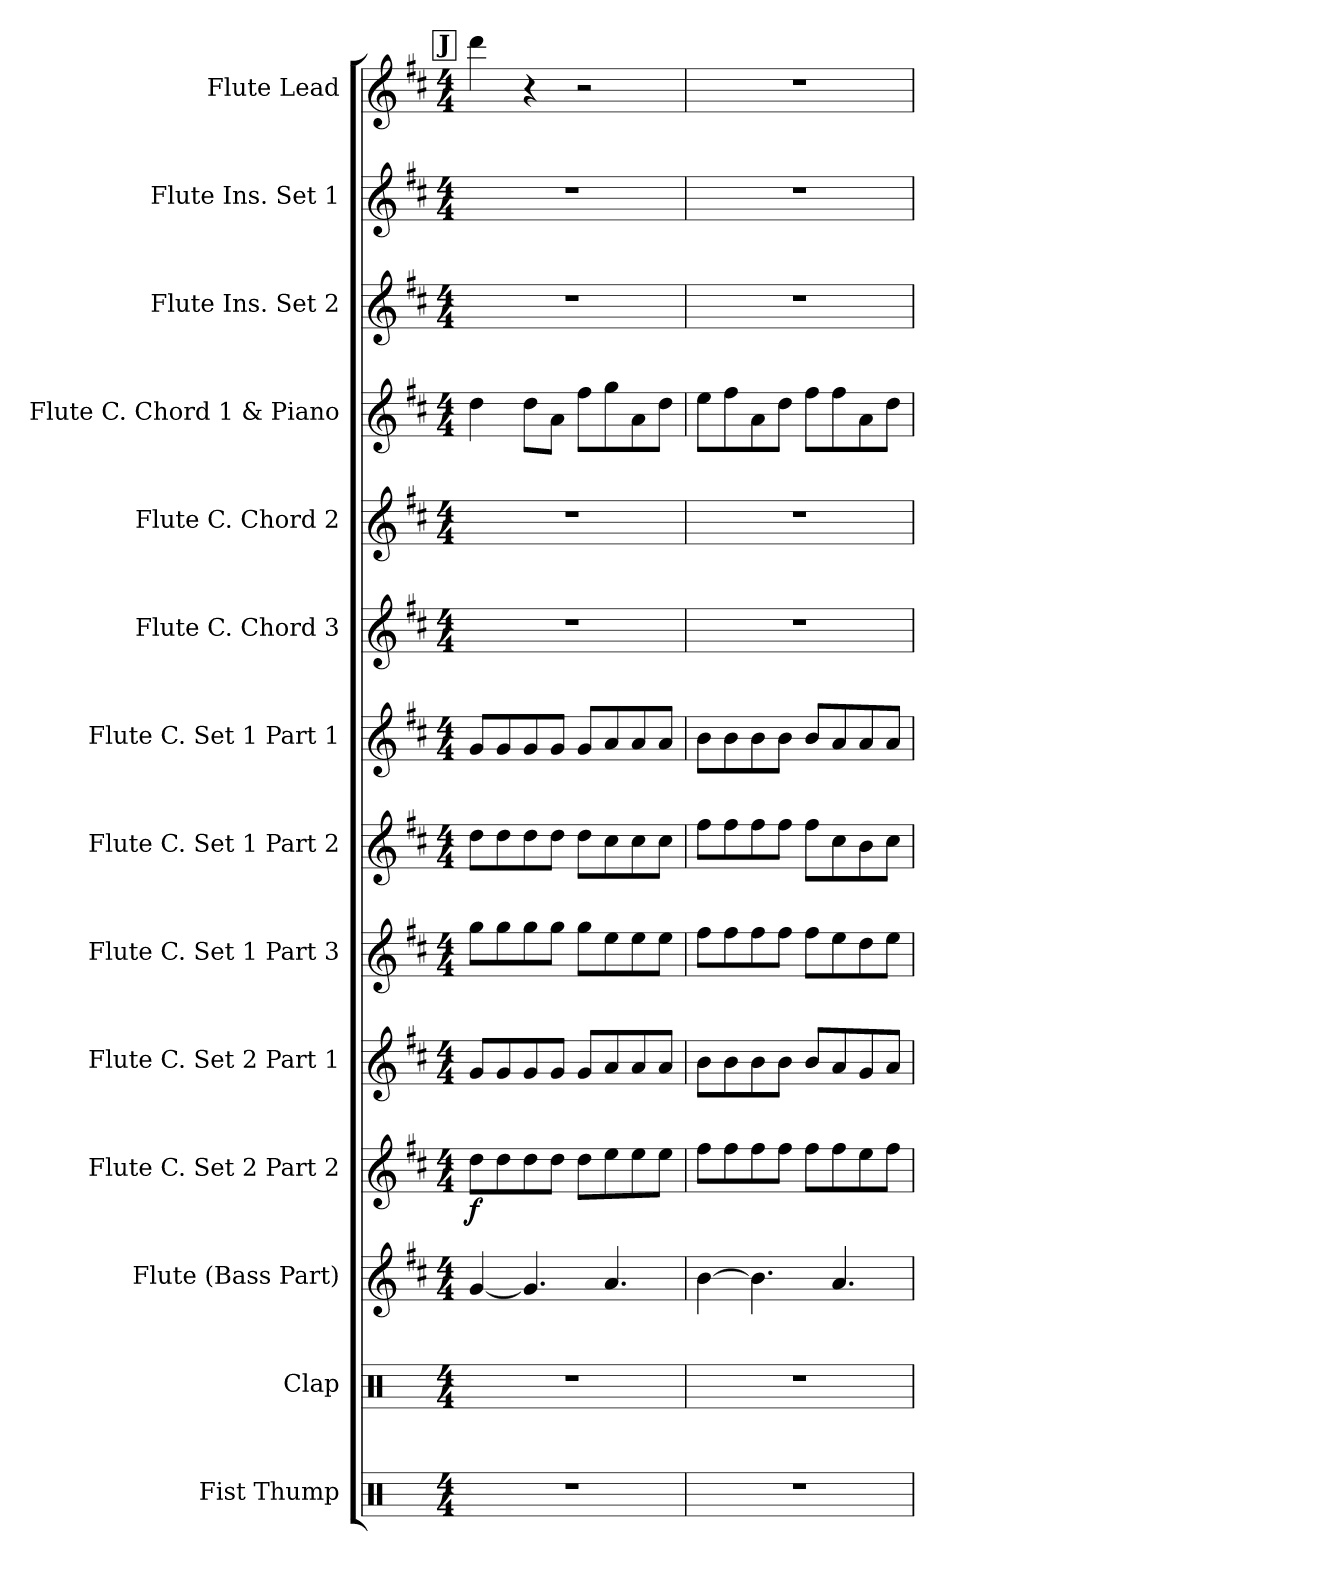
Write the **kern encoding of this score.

**kern	**kern	**kern	**kern	**dynam	**kern	**kern	**kern	**kern	**kern	**kern	**kern	**kern	**kern	**kern
*part14	*part13	*part12	*part11	*part11	*part10	*part9	*part8	*part7	*part6	*part5	*part4	*part3	*part2	*part1
*staff14	*staff13	*staff12	*staff11	*staff11	*staff10	*staff9	*staff8	*staff7	*staff6	*staff5	*staff4	*staff3	*staff2	*staff1
*I"Fist Thump	*I"Clap	*I"Flute (Bass Part)	*I"Flute C. Set 2 Part 2	*	*I"Flute C. Set 2 Part 1	*I"Flute C. Set 1 Part 3	*I"Flute C. Set 1 Part 2	*I"Flute C. Set 1 Part 1	*I"Flute C. Chord 3	*I"Flute C. Chord 2	*I"Flute C. Chord 1 &amp; Piano	*I"Flute Ins. Set 2	*I"Flute Ins. Set 1	*I"Flute Lead
*I'F.T.	*I'C.	*I'Fl. (BP)	*I'Fl. CS2 P2	*	*I'Fl. CS2 P1	*I'Fl. CS1 P3	*I'Fl. CS1 P2	*I'Fl. CS1 P1	*I'Fl. CC3	*I'Fl. CC2	*I'Fl. CC1 &amp; P	*I'Fl. IS2	*I'Fl. IS1	*I'Fl. Le.
*clefX	*clefX	*clefG2	*clefG2	*	*clefG2	*clefG2	*clefG2	*clefG2	*clefG2	*clefG2	*clefG2	*clefG2	*clefG2	*clefG2
*k[]	*k[]	*k[f#c#]	*k[f#c#]	*	*k[f#c#]	*k[f#c#]	*k[f#c#]	*k[f#c#]	*k[f#c#]	*k[f#c#]	*k[f#c#]	*k[f#c#]	*k[f#c#]	*k[f#c#]
*M4/4	*M4/4	*M4/4	*M4/4	*	*M4/4	*M4/4	*M4/4	*M4/4	*M4/4	*M4/4	*M4/4	*M4/4	*M4/4	*M4/4
!!LO:REH:place=s1:a:B:fs=14:t=J
=77	=77	=77	=77	=77	=77	=77	=77	=77	=77	=77	=77	=77	=77	=77
!	!	!	!	!LO:DY:b	!	!	!	!	!	!	!	!	!	!
1r	1r	[4g/	8dd\L	f	8g/L	8gg\L	8dd\L	8g/L	1r	1r	4dd\	1r	1r	4ddd\
.	.	.	8dd\	.	8g/	8gg\	8dd\	8g/	.	.	.	.	.	.
.	.	4.g/]	8dd\	.	8g/	8gg\	8dd\	8g/	.	.	8dd\L	.	.	4r
.	.	.	8dd\J	.	8g/J	8gg\J	8dd\J	8g/J	.	.	8a\J	.	.	.
.	.	.	8dd\L	.	8g/L	8gg\L	8dd\L	8g/L	.	.	8ff#\L	.	.	2r
.	.	4.a/	8ee\	.	8a/	8ee\	8cc#\	8a/	.	.	8gg\	.	.	.
.	.	.	8ee\	.	8a/	8ee\	8cc#\	8a/	.	.	8a\	.	.	.
.	.	.	8ee\J	.	8a/J	8ee\J	8cc#\J	8a/J	.	.	8dd\J	.	.	.
=78	=78	=78	=78	=78	=78	=78	=78	=78	=78	=78	=78	=78	=78	=78
1r	1r	[4b\	8ff#\L	.	8b\L	8ff#\L	8ff#\L	8b\L	1r	1r	8ee\L	1r	1r	1r
.	.	.	8ff#\	.	8b\	8ff#\	8ff#\	8b\	.	.	8ff#\	.	.	.
.	.	4.b\]	8ff#\	.	8b\	8ff#\	8ff#\	8b\	.	.	8a\	.	.	.
.	.	.	8ff#\J	.	8b\J	8ff#\J	8ff#\J	8b\J	.	.	8dd\J	.	.	.
.	.	.	8ff#\L	.	8b/L	8ff#\L	8ff#\L	8b/L	.	.	8ff#\L	.	.	.
.	.	4.a/	8ff#\	.	8a/	8ee\	8cc#\	8a/	.	.	8ff#\	.	.	.
.	.	.	8ee\	.	8g/	8dd\	8b\	8a/	.	.	8a\	.	.	.
.	.	.	8ff#\J	.	8a/J	8ee\J	8cc#\J	8a/J	.	.	8dd\J	.	.	.
=	=	=	=	=	=	=	=	=	=	=	=	=	=	=
*-	*-	*-	*-	*-	*-	*-	*-	*-	*-	*-	*-	*-	*-	*-
